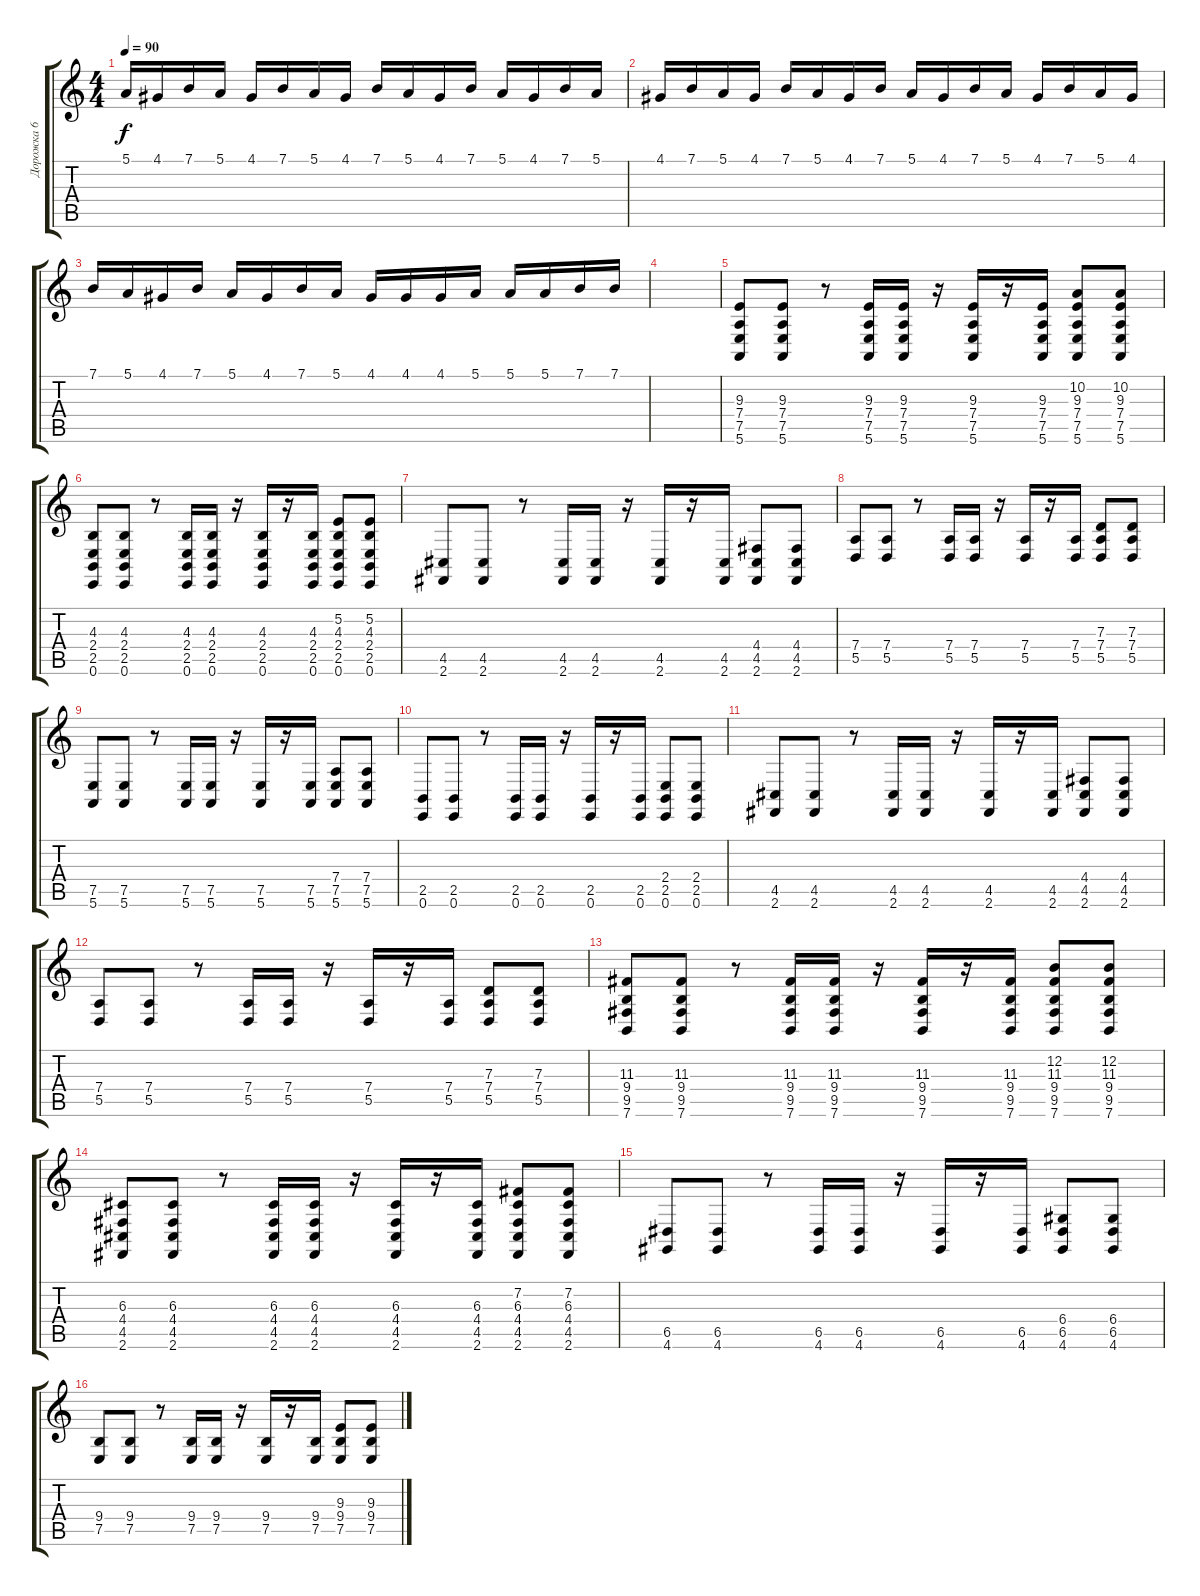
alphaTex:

\track ("Дорожка 6" "Дорожка 6") {instrument electricgrandpiano}
\staff {score tabs}
\tuning (E4 B3 G3 D3 A2 E2) {hide}
\ts (4 4)
\tempo 90
\clef g2
\ks c
5.1.16{dy f} 4.1.16 7.1.16 5.1.16 4.1.16 7.1.16 5.1.16 4.1.16 7.1.16 5.1.16 4.1.16 7.1.16 5.1.16 4.1.16 7.1.16 5.1.16 |
4.1.16 7.1.16 5.1.16 4.1.16 7.1.16 5.1.16 4.1.16 7.1.16 5.1.16 4.1.16 7.1.16 5.1.16 4.1.16 7.1.16 5.1.16 4.1.16 |
7.1.16 5.1.16 4.1.16 7.1.16 5.1.16 4.1.16 7.1.16 5.1.16 4.1.16 4.1.16 4.1.16 5.1.16 5.1.16 5.1.16 7.1.16 7.1.16 |
|
(9.3 7.4 7.5 5.6).8 (9.3 7.4 7.5 5.6).8 r.8 (9.3 7.4 7.5 5.6).16 (9.3 7.4 7.5 5.6).16 r.16 (9.3 7.4 7.5 5.6).16 r.16 (9.3 7.4 7.5 5.6).16 (10.2 9.3 7.4 7.5 5.6).8 (10.2 9.3 7.4 7.5 5.6).8 |
(4.3 2.4 2.5 0.6).8 (4.3 2.4 2.5 0.6).8 r.8 (4.3 2.4 2.5 0.6).16 (4.3 2.4 2.5 0.6).16 r.16 (4.3 2.4 2.5 0.6).16 r.16 (4.3 2.4 2.5 0.6).16 (5.2 4.3 2.4 2.5 0.6).8 (5.2 4.3 2.4 2.5 0.6).8 |
(4.5 2.6).8 (4.5 2.6).8 r.8 (4.5 2.6).16 (4.5 2.6).16 r.16 (4.5 2.6).16 r.16 (4.5 2.6).16 (4.4 4.5 2.6).8 (4.4 4.5 2.6).8 |
(7.4 5.5).8 (7.4 5.5).8 r.8 (7.4 5.5).16 (7.4 5.5).16 r.16 (7.4 5.5).16 r.16 (7.4 5.5).16 (7.3 7.4 5.5).8 (7.3 7.4 5.5).8 |
(7.5 5.6).8 (7.5 5.6).8 r.8 (7.5 5.6).16 (7.5 5.6).16 r.16 (7.5 5.6).16 r.16 (7.5 5.6).16 (7.4 7.5 5.6).8 (7.4 7.5 5.6).8 |
(2.5 0.6).8 (2.5 0.6).8 r.8 (2.5 0.6).16 (2.5 0.6).16 r.16 (2.5 0.6).16 r.16 (2.5 0.6).16 (2.4 2.5 0.6).8 (2.4 2.5 0.6).8 |
(4.5 2.6).8 (4.5 2.6).8 r.8 (4.5 2.6).16 (4.5 2.6).16 r.16 (4.5 2.6).16 r.16 (4.5 2.6).16 (4.4 4.5 2.6).8 (4.4 4.5 2.6).8 |
(7.4 5.5).8 (7.4 5.5).8 r.8 (7.4 5.5).16 (7.4 5.5).16 r.16 (7.4 5.5).16 r.16 (7.4 5.5).16 (7.3 7.4 5.5).8 (7.3 7.4 5.5).8 |
(11.3 9.4 9.5 7.6).8 (11.3 9.4 9.5 7.6).8 r.8 (11.3 9.4 9.5 7.6).16 (11.3 9.4 9.5 7.6).16 r.16 (11.3 9.4 9.5 7.6).16 r.16 (11.3 9.4 9.5 7.6).16 (12.2 11.3 9.4 9.5 7.6).8 (12.2 11.3 9.4 9.5 7.6).8 |
(6.3 4.4 4.5 2.6).8 (6.3 4.4 4.5 2.6).8 r.8 (6.3 4.4 4.5 2.6).16 (6.3 4.4 4.5 2.6).16 r.16 (6.3 4.4 4.5 2.6).16 r.16 (6.3 4.4 4.5 2.6).16 (7.2 6.3 4.4 4.5 2.6).8 (7.2 6.3 4.4 4.5 2.6).8 |
(6.5 4.6).8 (6.5 4.6).8 r.8 (6.5 4.6).16 (6.5 4.6).16 r.16 (6.5 4.6).16 r.16 (6.5 4.6).16 (6.4 6.5 4.6).8 (6.4 6.5 4.6).8 |
(9.4 7.5).8 (9.4 7.5).8 r.8 (9.4 7.5).16 (9.4 7.5).16 r.16 (9.4 7.5).16 r.16 (9.4 7.5).16 (9.3 9.4 7.5).8 (9.3 9.4 7.5).8
